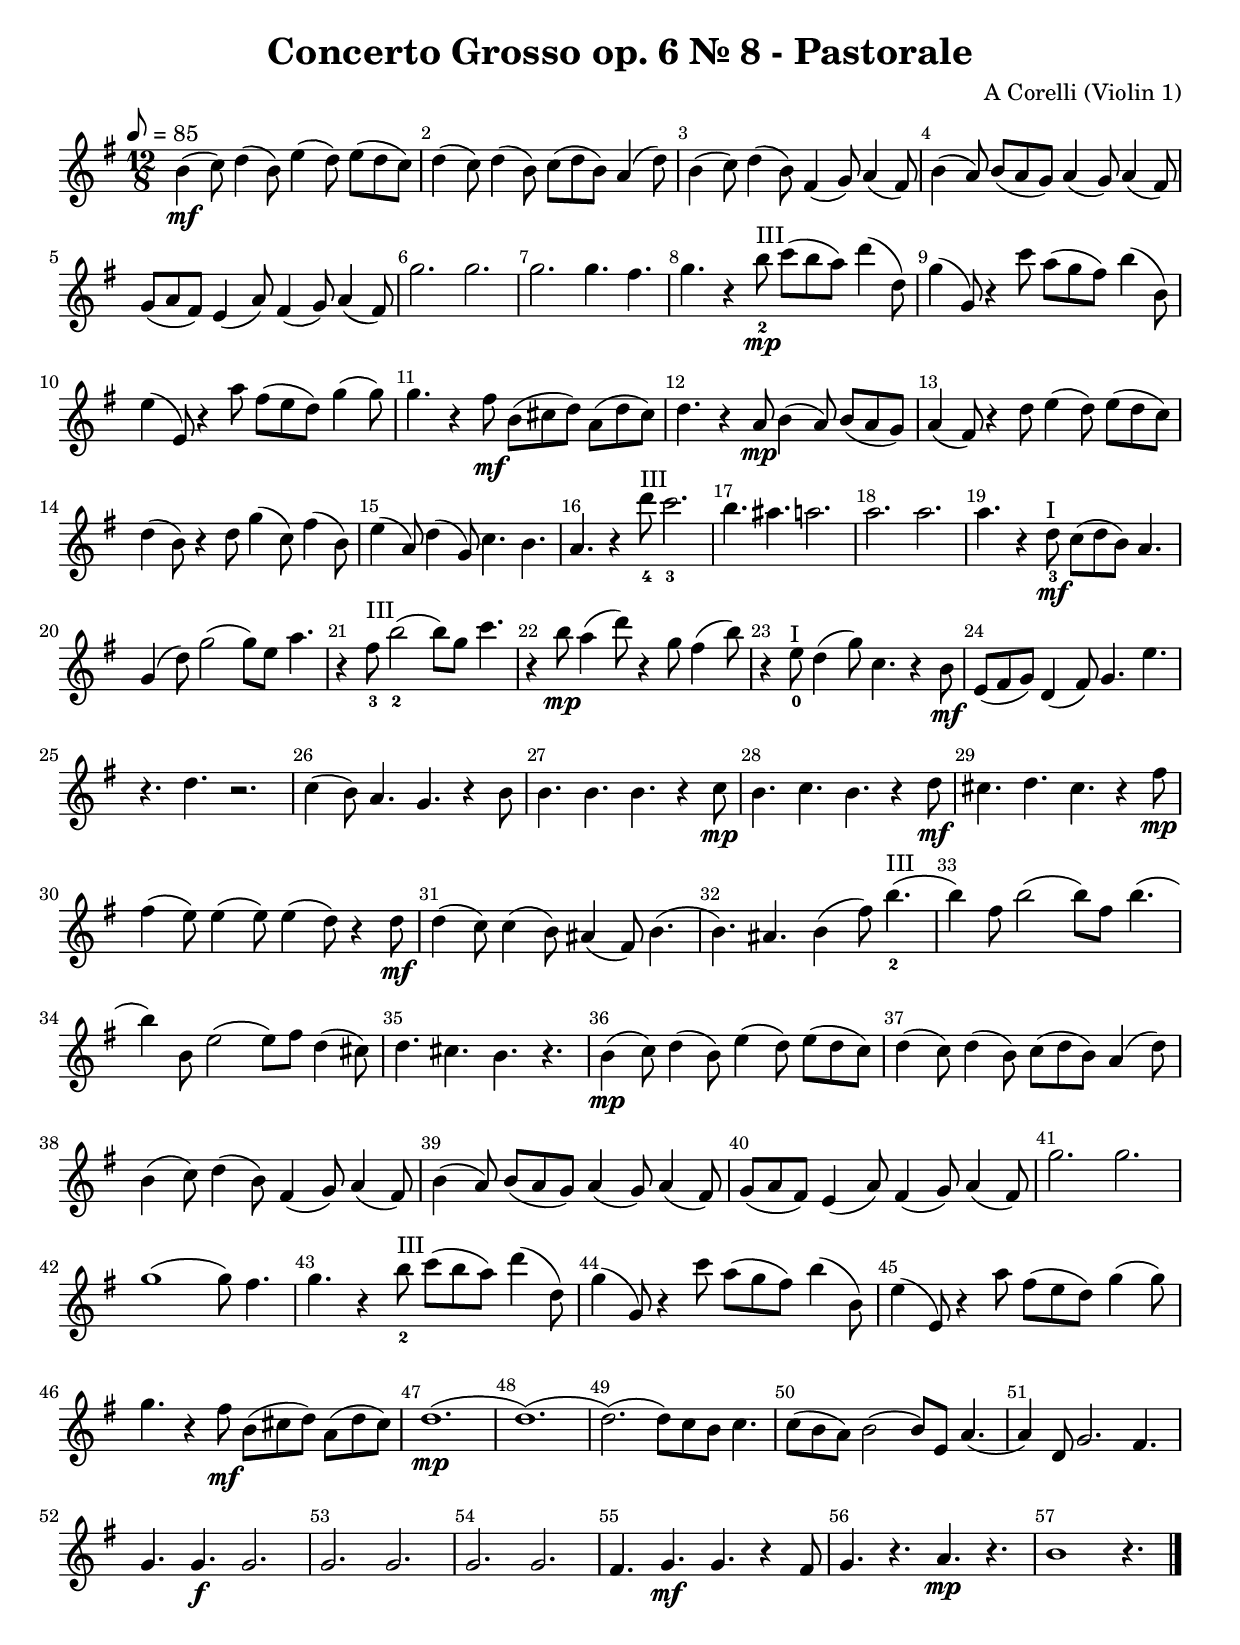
\version "2.18.2"
\header{
  title = "Concerto Grosso op. 6 Nr. 8 - Pastorale"
  arranger = "A Corelli (Violin 1)"
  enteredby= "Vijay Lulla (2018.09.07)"
}

\layout {
  indent = #0
  \context {
    \Score
      \override BarNumber.break-visibility = ##(#f #t #t)
      \override MultiMeasureRest.expand-limit = #1
      %% \override SpacingSpanner.base-shortest-duration = #(ly:make-moment 1/8)
  }
}

voiceconsts = {
  \key g \major
  \numericTimeSignature
  \compressFullBarRests
  \tempo 8 = 85
}

%% showLastLength = R1*8 %% last few measures %% Comment to typeset whole score

\book {
  \score {
    \new Staff {
      \new Voice {
        \relative c'' {
          \voiceconsts
          %% \set Score.markFormatter = #format-mark-circle-numbers
          \time 12/8 \clef treble
          b4(\mf c8) d4( b8) e4( d8) e8( d8 c8) |
          d4( c8) d4( b8) c8( d8 b8) a4( d8) |
          b4( c8) d4( b8) fis4( g8) a4( fis8) |
          b4( a8) b8( a8 g8) a4( g8) a4( fis8) |
          \barNumberCheck #5 g8( a8 fis8) e4( a8) fis4( g8) a4( fis8) |
          g'2. g2. | g2. g4. fis4. | g4. r4 b8^"III"\mp_2 c8( b8 a8) d4( d,8) |
          \barNumberCheck #9 g4( g,8) r4 c'8 a8( g8 fis8) b4( b,8) |
          e4( e,8) r4 a'8 fis8( e8 d8) g4( g8) |
          g4. r4 fis8\mf b,8( cis8 d8) a8( d8 cis8) |
          \barNumberCheck #12 d4. r4 a8\mp b4( a8) b8( a8 g8) |
          a4( fis8) r4 d'8 e4( d8) e8( d8 c8) |
          d4( b8) r4 d8 g4( c,8) fis4( b,8) |
          e4( a,8) d4( g,8) c4. b4. |
          \barNumberCheck #16 a4. r4 d'8^"III"_4 c2._3 |
          b4. ais4. a2. | a2. a2. | a4. r4 d,8^"I"_3\mf c8( d8 b8) a4. |
          \barNumberCheck #20 g4( d'8) g2( g8) e8 a4. |
          r4 fis8^"III"_3 b2_2( b8) g8 c4. |
          r4 b8\mp a4( d8) r4 g,8 fis4( b8) |
          r4 e,8^"I"_0 d4( g8) c,4. r4 b8\mf |
          \barNumberCheck #24 e,8( fis8 g8) d4( fis8) g4. e'4. |
          r4. d4. r2. | c4( b8) a4. g4. r4 b8 | b4. b4. b4. r4 c8\mp |
          \barNumberCheck #28 b4. c4. b4. r4 d8\mf |
          cis4. d4. cis4. r4 fis8\mp | fis4( e8) e4( e8) e4( d8) r4 d8\mf |
          d4( c8) c4( b8) ais4( fis8) b4.( |
          \barNumberCheck #32 b4.) ais4. b4( fis'8) b4.(^"III"_2 |
          b4) fis8 b2( b8) fis8 b4.( | b4) b,8 e2( e8) fis8 d4( cis8) |
          d4. cis4. b4. r4. |
          \barNumberCheck #36 b4(\mp c8) d4( b8) e4( d8) e8( d8 c8) |
          d4( c8) d4( b8) c8( d8 b8) a4( d8) | b4( c8) d4( b8) fis4( g8) a4( fis8) |
          b4( a8) b8( a8 g8) a4( g8) a4( fis8) |
          \barNumberCheck #40 g8( a8 fis8) e4( a8) fis4( g8) a4( fis8) |
          g'2. g2. | g1( g8) fis4. | g4. r4 b8^"III"_2 c8( b8 a8) d4( d,8) |
          \barNumberCheck #44 g4( g,8) r4 c'8 a8( g8 fis8) b4( b,8) |
          e4( e,8) r4 a'8 fis8( e8 d8) g4( g8) |
          g4. r4 fis8\mf b,8( cis8 d8) a8( d8 cis8) | d1.(\mp |
          \barNumberCheck #48 d1.)( | d2.)( d8) c8 b8 c4. |
          c8( b8 a8) b2( b8) e,8 a4.( | a4) d,8 g2. fis4. | g4. g4.\f g2. |
          \barNumberCheck #53 g2. g2. | g2. g2. | fis4. g4.\mf g4. r4 fis8 |
          g4. r4. a4.\mp r4. | b1 r4.
          \bar"|."
        }
      }
    }
  }
}

